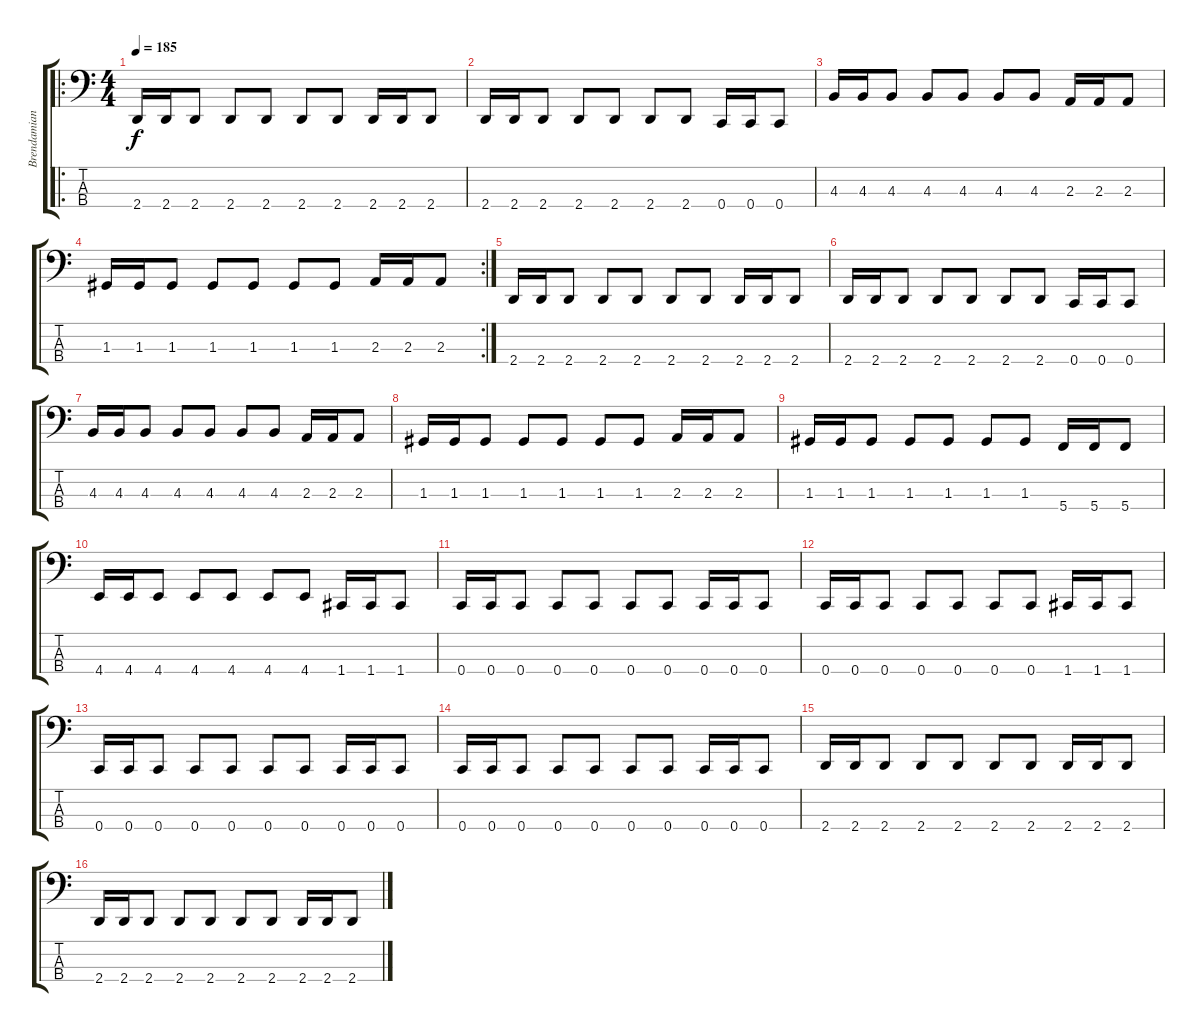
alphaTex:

\track ("Brendamian" "Brendamian") {instrument electricbasspick}
\staff {score tabs}
\tuning (F2 C2 G1 C1) {hide}
\ro
\ts (4 4)
\tempo 185
\clef f4
\ks c
2.4.16{dy f} 2.4.16 2.4.8 2.4.8 2.4.8 2.4.8 2.4.8 2.4.16 2.4.16 2.4.8 |
2.4.16 2.4.16 2.4.8 2.4.8 2.4.8 2.4.8 2.4.8 0.4.16 0.4.16 0.4.8 |
4.3.16 4.3.16 4.3.8 4.3.8 4.3.8 4.3.8 4.3.8 2.3.16 2.3.16 2.3.8 |
\rc 2
1.3.16 1.3.16 1.3.8 1.3.8 1.3.8 1.3.8 1.3.8 2.3.16 2.3.16 2.3.8 |
2.4.16 2.4.16 2.4.8 2.4.8 2.4.8 2.4.8 2.4.8 2.4.16 2.4.16 2.4.8 |
2.4.16 2.4.16 2.4.8 2.4.8 2.4.8 2.4.8 2.4.8 0.4.16 0.4.16 0.4.8 |
4.3.16 4.3.16 4.3.8 4.3.8 4.3.8 4.3.8 4.3.8 2.3.16 2.3.16 2.3.8 |
1.3.16 1.3.16 1.3.8 1.3.8 1.3.8 1.3.8 1.3.8 2.3.16 2.3.16 2.3.8 |
1.3.16 1.3.16 1.3.8 1.3.8 1.3.8 1.3.8 1.3.8 5.4.16 5.4.16 5.4.8 |
4.4.16 4.4.16 4.4.8 4.4.8 4.4.8 4.4.8 4.4.8 1.4.16 1.4.16 1.4.8 |
0.4.16 0.4.16 0.4.8 0.4.8 0.4.8 0.4.8 0.4.8 0.4.16 0.4.16 0.4.8 |
0.4.16 0.4.16 0.4.8 0.4.8 0.4.8 0.4.8 0.4.8 1.4.16 1.4.16 1.4.8 |
0.4.16 0.4.16 0.4.8 0.4.8 0.4.8 0.4.8 0.4.8 0.4.16 0.4.16 0.4.8 |
0.4.16 0.4.16 0.4.8 0.4.8 0.4.8 0.4.8 0.4.8 0.4.16 0.4.16 0.4.8 |
2.4.16 2.4.16 2.4.8 2.4.8 2.4.8 2.4.8 2.4.8 2.4.16 2.4.16 2.4.8 |
2.4.16 2.4.16 2.4.8 2.4.8 2.4.8 2.4.8 2.4.8 2.4.16 2.4.16 2.4.8
